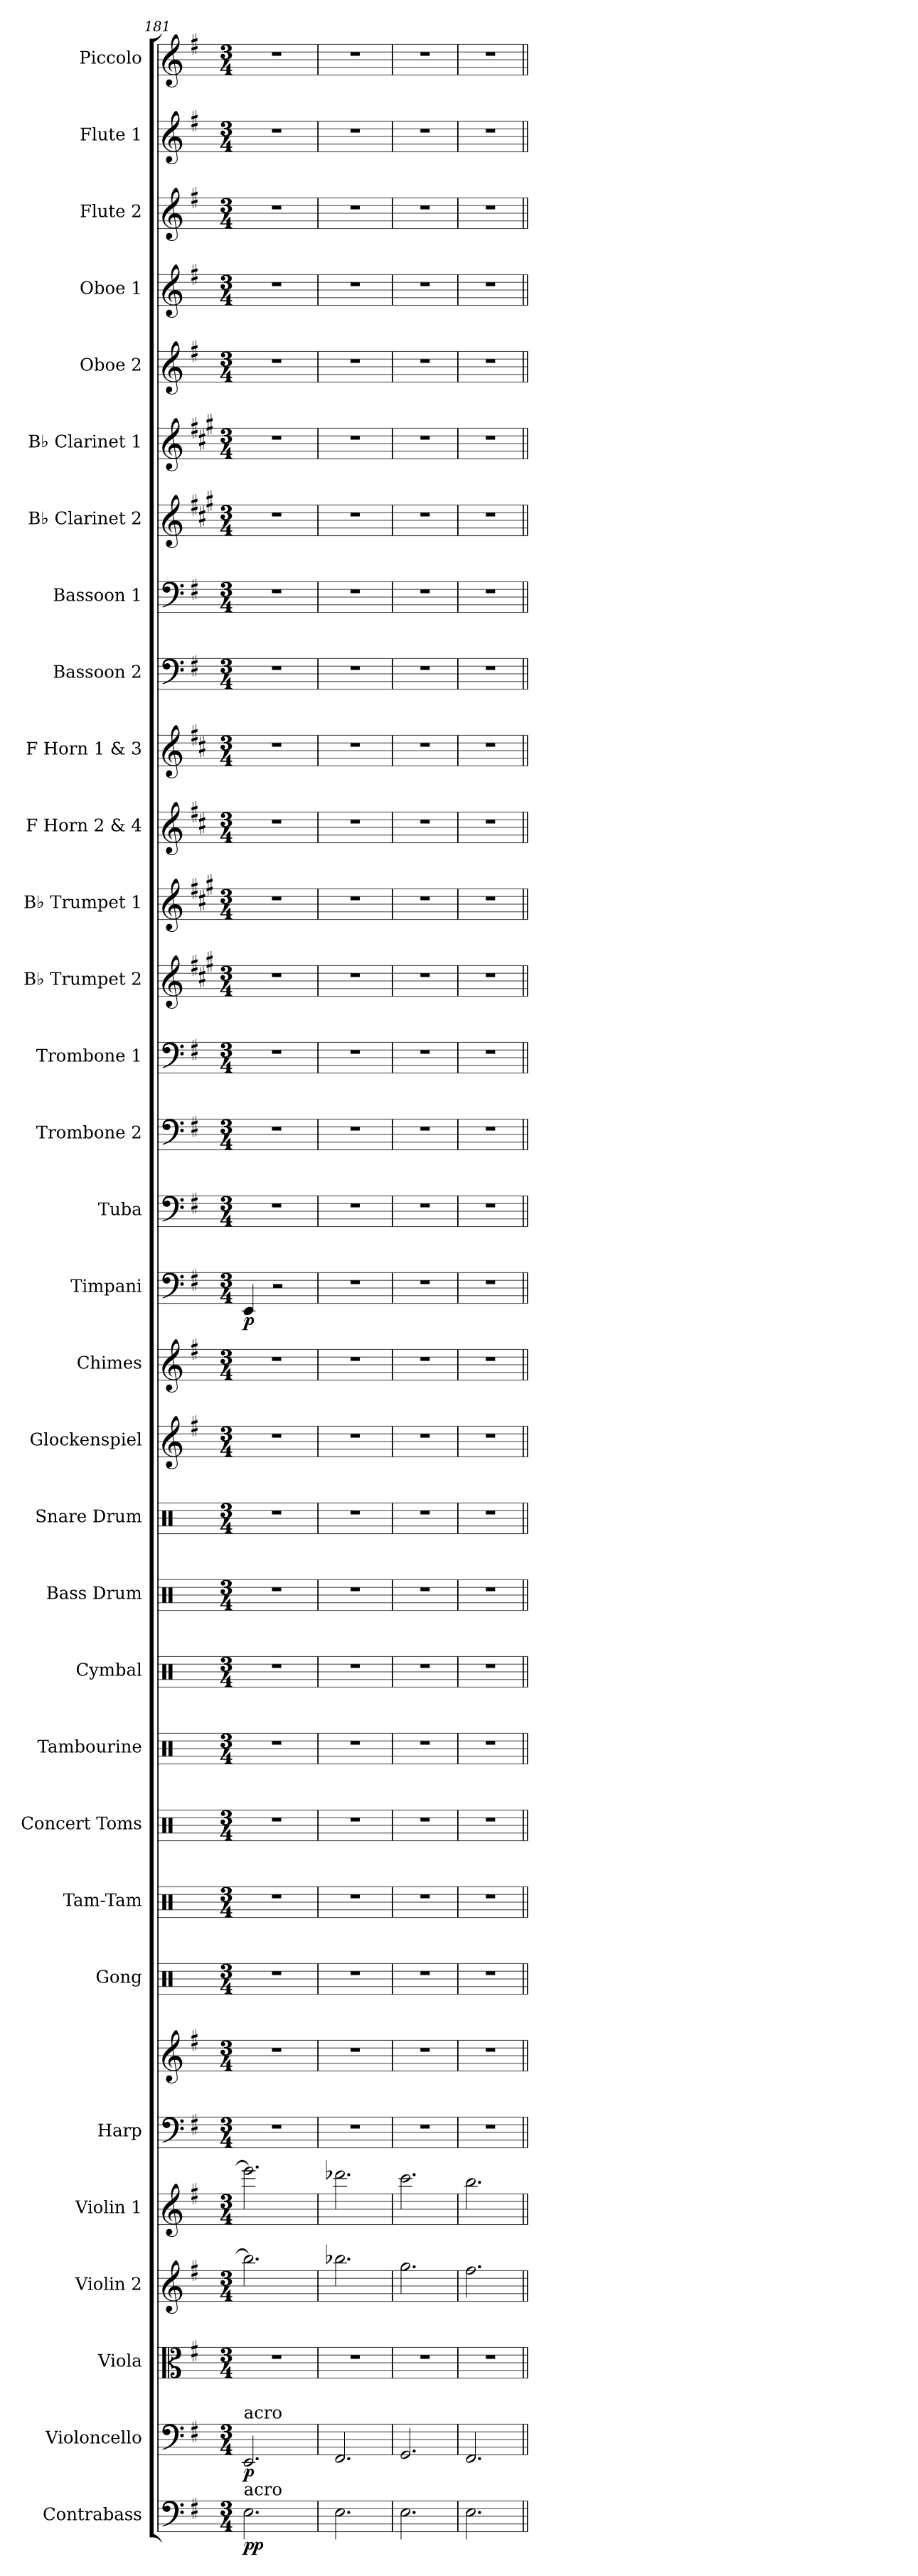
**kern	**dynam	**kern	**dynam	**kern	**kern	**kern	**kern	**kern	**kern	**kern	**kern	**kern	**kern	**kern	**kern	**kern	**kern	**kern	**dynam	**kern	**kern	**kern	**kern	**kern	**kern	**kern	**kern	**kern	**kern	**kern	**kern	**kern	**kern	**kern	**kern
*part32	*part32	*part31	*part31	*part30	*part29	*part28	*part27	*part27	*part26	*part25	*part24	*part23	*part22	*part21	*part20	*part19	*part18	*part17	*part17	*part16	*part15	*part14	*part13	*part12	*part11	*part10	*part9	*part8	*part7	*part6	*part5	*part4	*part3	*part2	*part1
*staff33	*staff33	*staff32	*staff32	*staff31	*staff30	*staff29	*staff28	*staff27	*staff26	*staff25	*staff24	*staff23	*staff22	*staff21	*staff20	*staff19	*staff18	*staff17	*staff17	*staff16	*staff15	*staff14	*staff13	*staff12	*staff11	*staff10	*staff9	*staff8	*staff7	*staff6	*staff5	*staff4	*staff3	*staff2	*staff1
*I"Contrabass	*	*I"Violoncello	*	*I"Viola	*I"Violin 2	*I"Violin 1	*I"Harp	*	*I"Gong	*I"Tam-Tam	*I"Concert Toms	*I"Tambourine	*I"Cymbal	*I"Bass Drum	*I"Snare Drum	*I"Glockenspiel	*I"Chimes	*I"Timpani	*	*I"Tuba	*I"Trombone 2	*I"Trombone 1	*I"B♭ Trumpet 2	*I"B♭ Trumpet 1	*I"F Horn 2 &amp; 4	*I"F Horn 1 &amp; 3	*I"Bassoon 2	*I"Bassoon 1	*I"B♭ Clarinet 2	*I"B♭ Clarinet 1	*I"Oboe 2	*I"Oboe 1	*I"Flute 2	*I"Flute 1	*I"Piccolo
*I'Cb.	*	*I'Vc.	*	*I'Vla.	*I'Vln. 2	*I'Vln. 1	*I'Hrp.	*	*I'Gong	*I'Tam	*I'C. Toms	*I'Tamb.	*I'Cym.	*I'B. Dr.	*I'Sn. Dr.	*I'Glock.	*I'Cme.	*I'Timp.	*	*I'Tba.	*I'Tbn. 2	*I'Tbn. 1	*I'B♭ Tpt. 2	*I'B♭ Tpt. 1	*I'F Hn. 2 4	*I'F Hn. 1 3	*I'Bsn. 2	*I'Bsn. 1	*I'B♭ Cl. 2	*I'B♭ Cl. 1	*I'Ob. 2	*I'Ob. 1	*I'Fl. 2	*I'Fl. 1	*I'Picc.
*clefF4	*	*clefF4	*	*clefC3	*clefG2	*clefG2	*clefF4	*clefG2	*clefX	*clefX	*clefX	*clefX	*clefX	*clefX	*clefX	*clefG2	*clefG2	*clefF4	*	*clefF4	*clefF4	*clefF4	*clefG2	*clefG2	*clefG2	*clefG2	*clefF4	*clefF4	*clefG2	*clefG2	*clefG2	*clefG2	*clefG2	*clefG2	*clefG2
*ITrd7c12	*	*	*	*	*	*	*	*	*	*	*	*	*	*	*	*ITrd-14c-24	*	*	*	*	*	*	*ITrd1c2	*ITrd1c2	*ITrd4c7	*ITrd4c7	*	*	*ITrd1c2	*ITrd1c2	*	*	*	*	*ITrd-7c-12
*k[f#]	*	*k[f#]	*	*k[f#]	*k[f#]	*k[f#]	*k[f#]	*k[f#]	*k[]	*k[]	*k[]	*k[]	*k[]	*k[]	*k[]	*k[f#]	*k[f#]	*k[f#]	*	*k[f#]	*k[f#]	*k[f#]	*k[f#]	*k[f#]	*k[f#]	*k[f#]	*k[f#]	*k[f#]	*k[f#]	*k[f#]	*k[f#]	*k[f#]	*k[f#]	*k[f#]	*k[f#]
*M3/4	*	*M3/4	*	*M3/4	*M3/4	*M3/4	*M3/4	*M3/4	*M3/4	*M3/4	*M3/4	*M3/4	*M3/4	*M3/4	*M3/4	*M3/4	*M3/4	*M3/4	*	*M3/4	*M3/4	*M3/4	*M3/4	*M3/4	*M3/4	*M3/4	*M3/4	*M3/4	*M3/4	*M3/4	*M3/4	*M3/4	*M3/4	*M3/4	*M3/4
=181	=181	=181	=181	=181	=181	=181	=181	=181	=181	=181	=181	=181	=181	=181	=181	=181	=181	=181	=181	=181	=181	=181	=181	=181	=181	=181	=181	=181	=181	=181	=181	=181	=181	=181	=181
!	!	!LO:TX:a:t=acro	!	!	!	!	!	!	!	!	!	!	!	!	!	!	!	!	!	!	!	!	!	!	!	!	!	!	!	!	!	!	!	!	!
!LO:TX:a:t=acro	!	!	!	!	!	!	!	!	!	!	!	!	!	!	!	!	!	!	!	!	!	!	!	!	!	!	!	!	!	!	!	!	!	!	!
!	!LO:DY:b	!	!LO:DY:b	!	!	!	!	!	!	!	!	!	!	!	!	!	!	!	!LO:DY:b	!	!	!	!	!	!	!	!	!	!	!	!	!	!	!	!
2.EE\	pp	2.EE/	p	2.r	2.bb\]	2.eee\]	2.r	2.r	2.r	2.r	2.r	2.r	2.r	2.r	2.r	2.r	2.r	4EE/	p	2.r	2.r	2.r	2.r	2.r	2.r	2.r	2.r	2.r	2.r	2.r	2.r	2.r	2.r	2.r	2.r
.	.	.	.	.	.	.	.	.	.	.	.	.	.	.	.	.	.	2r	.	.	.	.	.	.	.	.	.	.	.	.	.	.	.	.	.
=182	=182	=182	=182	=182	=182	=182	=182	=182	=182	=182	=182	=182	=182	=182	=182	=182	=182	=182	=182	=182	=182	=182	=182	=182	=182	=182	=182	=182	=182	=182	=182	=182	=182	=182	=182
2.EE\	.	2.FF#/	.	2.r	2.bb-X\	2.ddd-X\	2.r	2.r	2.r	2.r	2.r	2.r	2.r	2.r	2.r	2.r	2.r	2.r	.	2.r	2.r	2.r	2.r	2.r	2.r	2.r	2.r	2.r	2.r	2.r	2.r	2.r	2.r	2.r	2.r
=183	=183	=183	=183	=183	=183	=183	=183	=183	=183	=183	=183	=183	=183	=183	=183	=183	=183	=183	=183	=183	=183	=183	=183	=183	=183	=183	=183	=183	=183	=183	=183	=183	=183	=183	=183
2.EE\	.	2.GG/	.	2.r	2.gg\	2.ccc\	2.r	2.r	2.r	2.r	2.r	2.r	2.r	2.r	2.r	2.r	2.r	2.r	.	2.r	2.r	2.r	2.r	2.r	2.r	2.r	2.r	2.r	2.r	2.r	2.r	2.r	2.r	2.r	2.r
=184	=184	=184	=184	=184	=184	=184	=184	=184	=184	=184	=184	=184	=184	=184	=184	=184	=184	=184	=184	=184	=184	=184	=184	=184	=184	=184	=184	=184	=184	=184	=184	=184	=184	=184	=184
2.EE\	.	2.FF#/	.	2.r	2.ff#\	2.bb\	2.r	2.r	2.r	2.r	2.r	2.r	2.r	2.r	2.r	2.r	2.r	2.r	.	2.r	2.r	2.r	2.r	2.r	2.r	2.r	2.r	2.r	2.r	2.r	2.r	2.r	2.r	2.r	2.r
=||	=||	=||	=||	=||	=||	=||	=||	=||	=||	=||	=||	=||	=||	=||	=||	=||	=||	=||	=||	=||	=||	=||	=||	=||	=||	=||	=||	=||	=||	=||	=||	=||	=||	=||	=||
*-	*-	*-	*-	*-	*-	*-	*-	*-	*-	*-	*-	*-	*-	*-	*-	*-	*-	*-	*-	*-	*-	*-	*-	*-	*-	*-	*-	*-	*-	*-	*-	*-	*-	*-	*-
